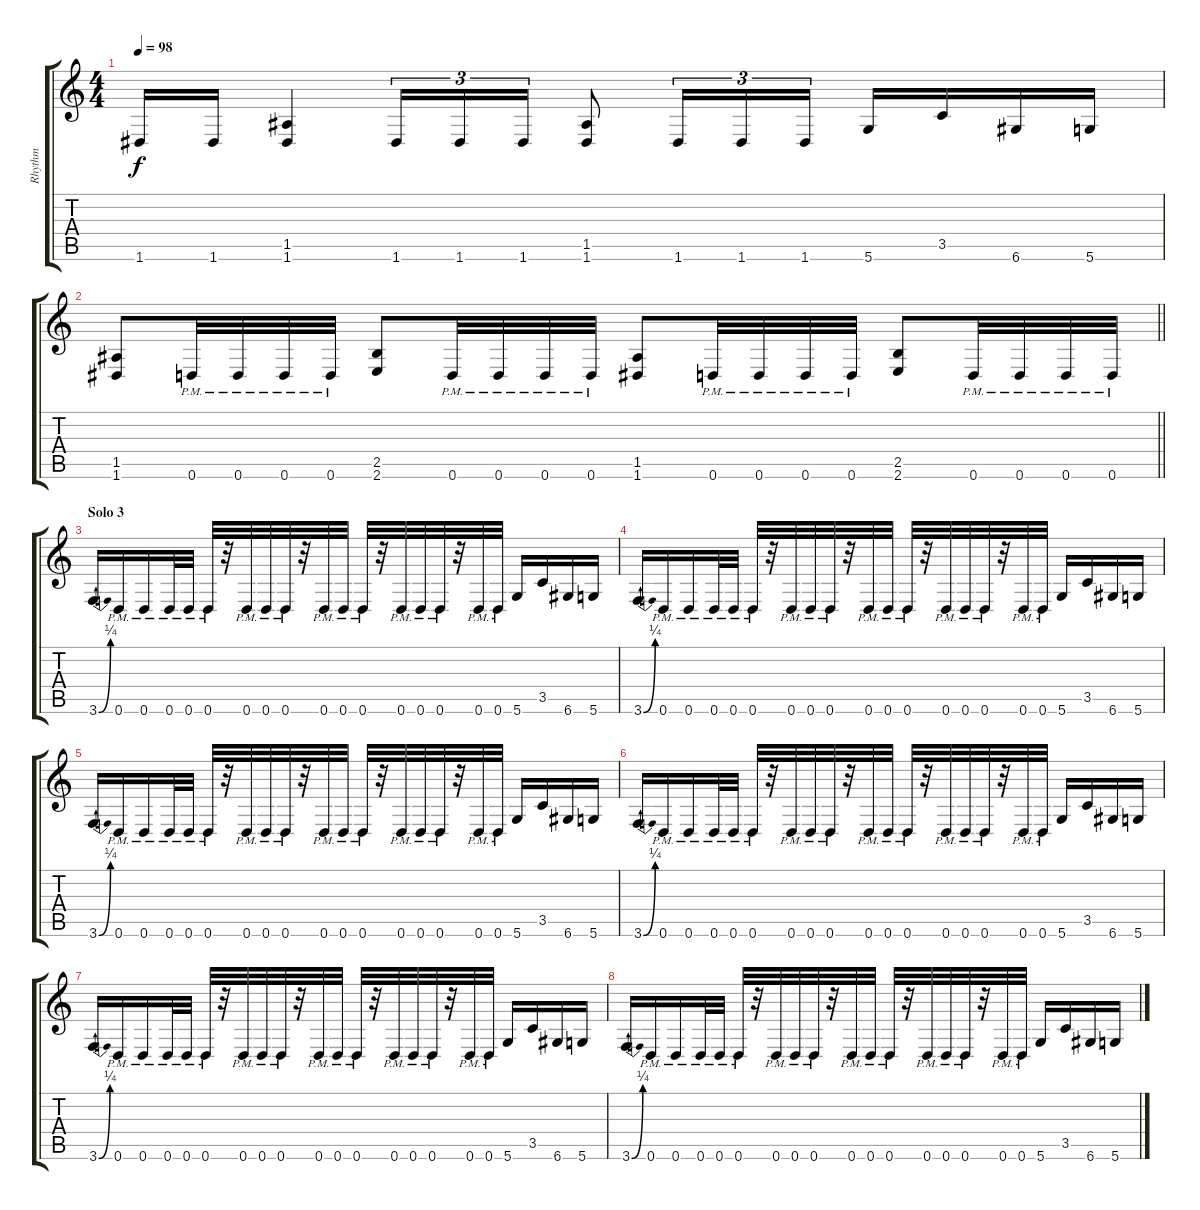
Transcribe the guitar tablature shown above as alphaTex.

\track ("Rhythm" "Rhythm") {instrument distortionguitar}
\staff {score tabs}
\tuning (E4 B3 G3 D3 A2 D2) {hide}
\ts (4 4)
\tempo 98
\clef g2
\ks c
1.6.16{dy f} 1.6.16 (1.5 1.6).4 1.6.16{tu (3 2)} 1.6.16{tu (3 2)} 1.6.16{tu (3 2)} (1.5 1.6).8 1.6.16{tu (3 2)} 1.6.16{tu (3 2)} 1.6.16{tu (3 2)} 5.6.16 3.5.16 6.6.16 5.6.16 |
\barLineRight lightlight
(1.5 1.6).8 0.6{pm}.32 0.6{pm}.32 0.6{pm}.32 0.6{pm}.32 (2.5 2.6).8 0.6{pm}.32 0.6{pm}.32 0.6{pm}.32 0.6{pm}.32 (1.5 1.6).8 0.6{pm}.32 0.6{pm}.32 0.6{pm}.32 0.6{pm}.32 (2.5 2.6).8 0.6{pm}.32 0.6{pm}.32 0.6{pm}.32 0.6{pm}.32 |
\section ("" "Solo 3")
3.6{be (bend 0 0 60 1)}.16 0.6{pm}.16 0.6{pm}.16 0.6{pm}.32 0.6{pm}.32 0.6{pm}.32 r.32 0.6{pm}.32 0.6{pm}.32 0.6{pm}.32 r.32 0.6{pm}.32 0.6{pm}.32 0.6{pm}.32 r.32 0.6{pm}.32 0.6{pm}.32 0.6{pm}.32 r.32 0.6{pm}.32 0.6{pm}.32 5.6.16 3.5.16 6.6.16 5.6.16 |
3.6{be (bend 0 0 60 1)}.16 0.6{pm}.16 0.6{pm}.16 0.6{pm}.32 0.6{pm}.32 0.6{pm}.32 r.32 0.6{pm}.32 0.6{pm}.32 0.6{pm}.32 r.32 0.6{pm}.32 0.6{pm}.32 0.6{pm}.32 r.32 0.6{pm}.32 0.6{pm}.32 0.6{pm}.32 r.32 0.6{pm}.32 0.6{pm}.32 5.6.16 3.5.16 6.6.16 5.6.16 |
3.6{be (bend 0 0 60 1)}.16 0.6{pm}.16 0.6{pm}.16 0.6{pm}.32 0.6{pm}.32 0.6{pm}.32 r.32 0.6{pm}.32 0.6{pm}.32 0.6{pm}.32 r.32 0.6{pm}.32 0.6{pm}.32 0.6{pm}.32 r.32 0.6{pm}.32 0.6{pm}.32 0.6{pm}.32 r.32 0.6{pm}.32 0.6{pm}.32 5.6.16 3.5.16 6.6.16 5.6.16 |
3.6{be (bend 0 0 60 1)}.16 0.6{pm}.16 0.6{pm}.16 0.6{pm}.32 0.6{pm}.32 0.6{pm}.32 r.32 0.6{pm}.32 0.6{pm}.32 0.6{pm}.32 r.32 0.6{pm}.32 0.6{pm}.32 0.6{pm}.32 r.32 0.6{pm}.32 0.6{pm}.32 0.6{pm}.32 r.32 0.6{pm}.32 0.6{pm}.32 5.6.16 3.5.16 6.6.16 5.6.16 |
3.6{be (bend 0 0 60 1)}.16 0.6{pm}.16 0.6{pm}.16 0.6{pm}.32 0.6{pm}.32 0.6{pm}.32 r.32 0.6{pm}.32 0.6{pm}.32 0.6{pm}.32 r.32 0.6{pm}.32 0.6{pm}.32 0.6{pm}.32 r.32 0.6{pm}.32 0.6{pm}.32 0.6{pm}.32 r.32 0.6{pm}.32 0.6{pm}.32 5.6.16 3.5.16 6.6.16 5.6.16 |
3.6{be (bend 0 0 60 1)}.16 0.6{pm}.16 0.6{pm}.16 0.6{pm}.32 0.6{pm}.32 0.6{pm}.32 r.32 0.6{pm}.32 0.6{pm}.32 0.6{pm}.32 r.32 0.6{pm}.32 0.6{pm}.32 0.6{pm}.32 r.32 0.6{pm}.32 0.6{pm}.32 0.6{pm}.32 r.32 0.6{pm}.32 0.6{pm}.32 5.6.16 3.5.16 6.6.16 5.6.16
